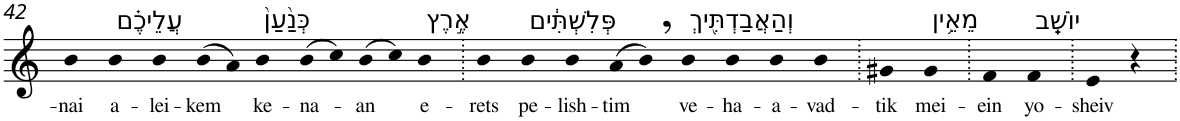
**kern	**text
*part1	*part1
*staff1	*staff1
*I"Piano	*
*I'Pno	*
!!LO:PB:g=z
*clefG2	*
*k[]	*
=42	=42
!	!LO:LY:b
4b	-nai
!LO:TX:a:t=עֲלֵיכֶ֗ם	!
!	!LO:LY:b
4b	a-
!	!LO:LY:b
4b	-lei-
!	!LO:LY:b
(>8b	-kem
8a)	.
!LO:TX:a:t=כְּנַ֙עַן֙	!
!	!LO:LY:b
4b	ke-
!	!LO:LY:b
(>8b	-na-
8cc)	.
!	!LO:LY:b
(>8b	-an
8cc)	.
!LO:TX:a:t=אֶ֣רֶץ	!
!	!LO:LY:b
4b	e-
=43.	=43.
!	!LO:LY:b
4b	-rets
!LO:TX:a:t=פְּלִשְׁתִּ֔ים	!
!	!LO:LY:b
4b	pe-
!	!LO:LY:b
4b	-lish-
!	!LO:LY:b
(>8a	-tim
8b,)	.
!LO:TX:a:t=וְהַאֲבַדְתִּ֖יךְ	!
!	!LO:LY:b
4b	ve-
!	!LO:LY:b
4b	-ha-
!	!LO:LY:b
4b	-a-
!	!LO:LY:b
4b	-vad-
=44.	=44.
!	!LO:LY:b
4g#X	-tik
!LO:TX:a:t=מֵאֵ֥ין	!
!	!LO:LY:b
4g#	mei-
=45.	=45.
!	!LO:LY:b
4f	-ein
!LO:TX:a:t=יוֹשֵֽׁב	!
!	!LO:LY:b
4f	yo-
=46.	=46.
!	!LO:LY:b
4e	-sheiv
4r	.
=.	=.
*-	*-
